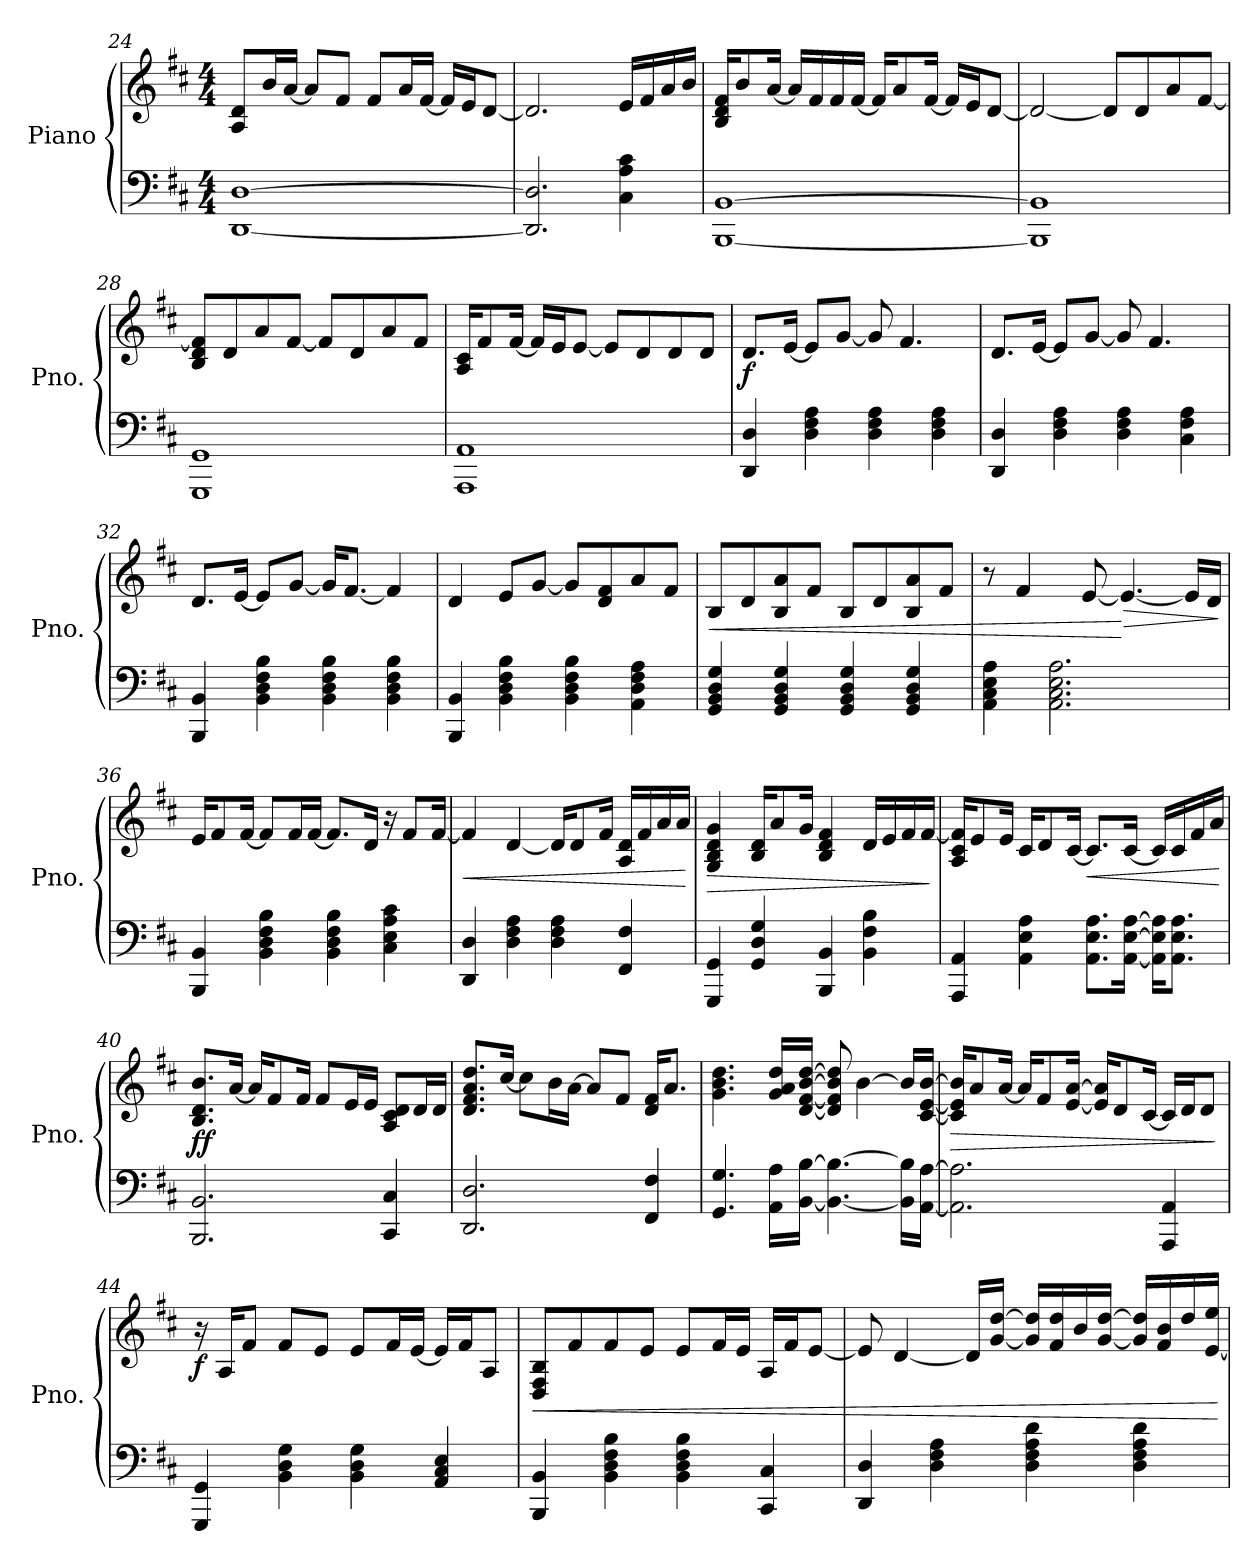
**kern	**kern	**dynam
*part1	*part1	*part1
*staff2	*staff1	*staff1/2
*I"Piano	*	*
*I'Pno.	*	*
!!LO:PB:g=z
*clefF4	*clefG2	*
*k[f#c#]	*k[f#c#]	*
*M4/4	*M4/4	*
=24	=24	=24
[1DD [1D	8A/ 8d/L	.
.	16b/L	.
.	[16a/JJ	.
.	8a/L]	.
.	8f#/J	.
.	8f#/L	.
.	16a/L	.
.	[16f#/JJ	.
.	16f#/LL]	.
.	16e/J	.
.	[8d/J	.
=25	=25	=25
2.DD/] 2.D/]	2.d/]	.
4C#\ 4A\ 4c#\	16e/LL	.
.	16f#/	.
.	16a/	.
.	16b/JJ	.
=26	=26	=26
[1BBB [1BB	16B/ 16d/ 16f#/KL	.
.	8b/	.
.	[16a/Jk	.
.	16a/LL]	.
.	16f#/	.
.	16f#/	.
.	[16f#/JJ	.
.	16f#/KL]	.
.	8a/	.
.	[16f#/Jk	.
.	16f#/LL]	.
.	16e/J	.
.	[8d/J	.
=27	=27	=27
1BBB] 1BB]	2d/_	.
.	8d/L]	.
.	8d/	.
.	8a/	.
.	[8f#/J	.
!!LO:LB:g=z
=28	=28	=28
1GGG 1GG	8B/ 8d/ 8f#/]L	.
.	8d/	.
.	8a/	.
.	[8f#/J	.
.	8f#/L]	.
.	8d/	.
.	8a/	.
.	8f#/J	.
=29	=29	=29
1AAA 1AA	16A/ 16c#/KL	.
.	8f#/	.
.	[16f#/Jk	.
.	16f#/LL]	.
.	16e/J	.
.	[8e/J	.
.	8e/L]	.
.	8d/	.
.	8d/	.
.	8d/J	.
=30	=30	=30
!	!	!LO:DY:b
4DD/ 4D/	8.d/L	f
.	[16e/Jk	.
4D\ 4F#\ 4A\	8e/L]	.
.	[8g/J	.
4D\ 4F#\ 4A\	8g/]	.
.	4.f#/	.
4D\ 4F#\ 4A\	.	.
=31	=31	=31
4DD/ 4D/	8.d/L	.
.	[16e/Jk	.
4D\ 4F#\ 4A\	8e/L]	.
.	[8g/J	.
4D\ 4F#\ 4A\	8g/]	.
.	4.f#/	.
4C#\ 4F#\ 4A\	.	.
=32	=32	=32
4BBB/ 4BB/	8.d/L	.
.	[16e/Jk	.
4BB\ 4D\ 4F#\ 4B\	8e/L]	.
.	[8g/J	.
4BB\ 4D\ 4F#\ 4B\	16g/KL]	.
.	[8.f#/J	.
4BB\ 4D\ 4F#\ 4B\	4f#/]	.
!!LO:LB:g=z
=33	=33	=33
4BBB/ 4BB/	4d/	.
4BB\ 4D\ 4F#\ 4B\	8e/L	.
.	[8g/J	.
4BB\ 4D\ 4F#\ 4B\	8g/L]	.
.	8d/ 8f#/	.
4AA\ 4D\ 4F#\ 4A\	8a/	.
.	8f#/J	.
=34	=34	=34
!	!	!LO:HP:b
4GG/ 4BB/ 4D/ 4G/	8B/L	<
.	8d/	.
4GG/ 4BB/ 4D/ 4G/	8B/ 8a/	.
.	8f#/J	.
4GG/ 4BB/ 4D/ 4G/	8B/L	.
.	8d/	.
4GG/ 4BB/ 4D/ 4G/	8B/ 8a/	.
.	8f#/J	.
=35	=35	=35
4AA\ 4C#\ 4E\ 4A\	8r	.
.	4f#/	.
2.AA\ 2.C#\ 2.E\ 2.A\	.	.
.	[8e/	.
!	!	!LO:HP:n=1:b
.	4.e/_	[ >
.	16e/LL]	.
.	16d/JJ	.
.	.	]
=36	=36	=36
4BBB/ 4BB/	16e/KL	.
.	8f#/	.
.	[16f#/Jk	.
4BB\ 4D\ 4F#\ 4B\	8f#/L]	.
.	16f#/L	.
.	[16f#/JJ	.
4BB\ 4D\ 4F#\ 4B\	8.f#/L]	.
.	16d/Jk	.
4C#\ 4E\ 4A\ 4c#\	16r	.
.	8f#/L	.
.	[16f#/Jk	.
=37	=37	=37
!	!	!LO:HP:b
4DD/ 4D/	4f#/]	<
4D\ 4F#\ 4A\	[4d/	.
4D\ 4F#\ 4A\	16d/KL]	.
.	8d/	.
.	16f#/Jk	.
4FF#/ 4F#/	16A/ 16d/LL	.
.	16f#/	.
.	16a/	.
.	16a/JJ	.
.	.	[
!!LO:LB:g=z
=38	=38	=38
!	!	!LO:HP:b
4GGG/ 4GG/	4G/ 4B/ 4d/ 4g/	>
4GG/ 4D/ 4G/	16B/ 16d/KL	.
.	8a/	.
.	16g/Jk	.
4BBB/ 4BB/	4B/ 4d/ 4f#/	.
4BB\ 4F#\ 4B\	16d/LL	.
.	16e/	.
.	16f#/	.
.	[16f#/JJ	.
.	.	]
=39	=39	=39
4AAA/ 4AA/	16A/ 16c#/ 16f#/]KL	.
.	8e/	.
.	16e/Jk	.
4AA\ 4E\ 4A\	16c#/KL	.
.	8d/	.
.	[16c#/Jk	.
!	!	!LO:HP:b
8.AA\ 8.E\ 8.A\L	8.c#/L]	<
[16AA\ [16E\ [16A\Jk	[16c#/Jk	.
16AA\] 16E\] 16A\]KL	16c#/LL]	.
8.AA\ 8.E\ 8.A\J	16c#/	.
.	16f#/	.
.	16a/JJ	.
.	.	[
=40	=40	=40
!	!	!LO:DY:b
2.BBB/ 2.BB/	8.B/ 8.d/ 8.b/L	ff
.	[16a/Jk	.
.	16a/KL]	.
.	8f#/	.
.	16f#/Jk	.
.	8f#/L	.
.	16e/L	.
.	16e/JJ	.
4CC#/ 4C#/	8A/ 8c#/ 8d/L	.
.	16d/L	.
.	16d/JJ	.
!!LO:LB:g=z
=41	=41	=41
2.DD/ 2.D/	8.d/ 8.f#/ 8.a/ 8.dd/L	.
.	[16cc#/Jk	.
.	8cc#\L]	.
.	16b\L	.
.	[16a\JJ	.
.	8a/L]	.
.	8f#/J	.
4FF#/ 4F#/	16d/ 16f#/KL	.
.	8.a/J	.
=42	=42	=42
4.GG/ 4.G/	4.g\ 4.b\ 4.dd\	.
16AA\ 16A\LL	16g/ 16a/ 16dd/LL	.
[16BB\ [16B\JJ	[16d/ [16f#/ [16b/ [16dd/JJ	.
4.BB\_ 4.B\_	8d/] 8f#/] 8b/] 8dd/]	.
.	[4b\	.
16BB\] 16B\]LL	16b/LL]	.
[16AA\ [16A\JJ	[16c#/ [16e/ [16b/JJ	.
=43	=43	=43
!	!	!LO:HP:b
2.AA\] 2.A\]	16c#/] 16e/] 16b/]KL	>
.	8a/	.
.	[16a/Jk	.
.	16a/KL]	.
.	8f#/	.
.	[16e/ [16a/Jk	.
.	16e/] 16a/]KL	.
.	8d/	.
.	[16c#/Jk	.
4AAA/ 4AA/	16c#/LL]	.
.	16d/J	.
.	8d/J	.
.	.	]
=44	=44	=44
!	!	!LO:DY:b
4GGG/ 4GG/	16r	f
.	16A/KL	.
.	8f#/J	.
4BB\ 4D\ 4G\	8f#/L	.
.	8e/J	.
4BB\ 4D\ 4G\	8e/L	.
.	16f#/L	.
.	[16e/JJ	.
4AA/ 4C#/ 4E/	16e/LL]	.
.	16f#/J	.
.	8A/J	.
!!LO:LB:g=z
=45	=45	=45
!	!	!LO:HP:b
4BBB/ 4BB/	8D/ 8F#/ 8B/L	<
.	8f#/	.
4BB\ 4D\ 4F#\ 4B\	8f#/	.
.	8e/J	.
4BB\ 4D\ 4F#\ 4B\	8e/L	.
.	16f#/L	.
.	16e/JJ	.
4CC#/ 4C#/	16A/LL	.
.	16f#/J	.
.	[8e/J	.
=46	=46	=46
4DD/ 4D/	8e/]	.
.	[4d/	.
4D\ 4F#\ 4A\	.	.
.	16d/LL]	.
.	[16g/ [16dd/JJ	.
4D\ 4F#\ 4A\ 4d\	16g/] 16dd/]LL	.
.	16f#/ 16dd/	.
.	16b/	.
.	[16g/ [16dd/JJ	.
4D\ 4F#\ 4A\ 4d\	16g/] 16dd/]LL	.
.	16f#/ 16b/	.
.	16dd/	.
.	[16e/ 16ee/JJ	.
.	.	[
=	=	=
*-	*-	*-
